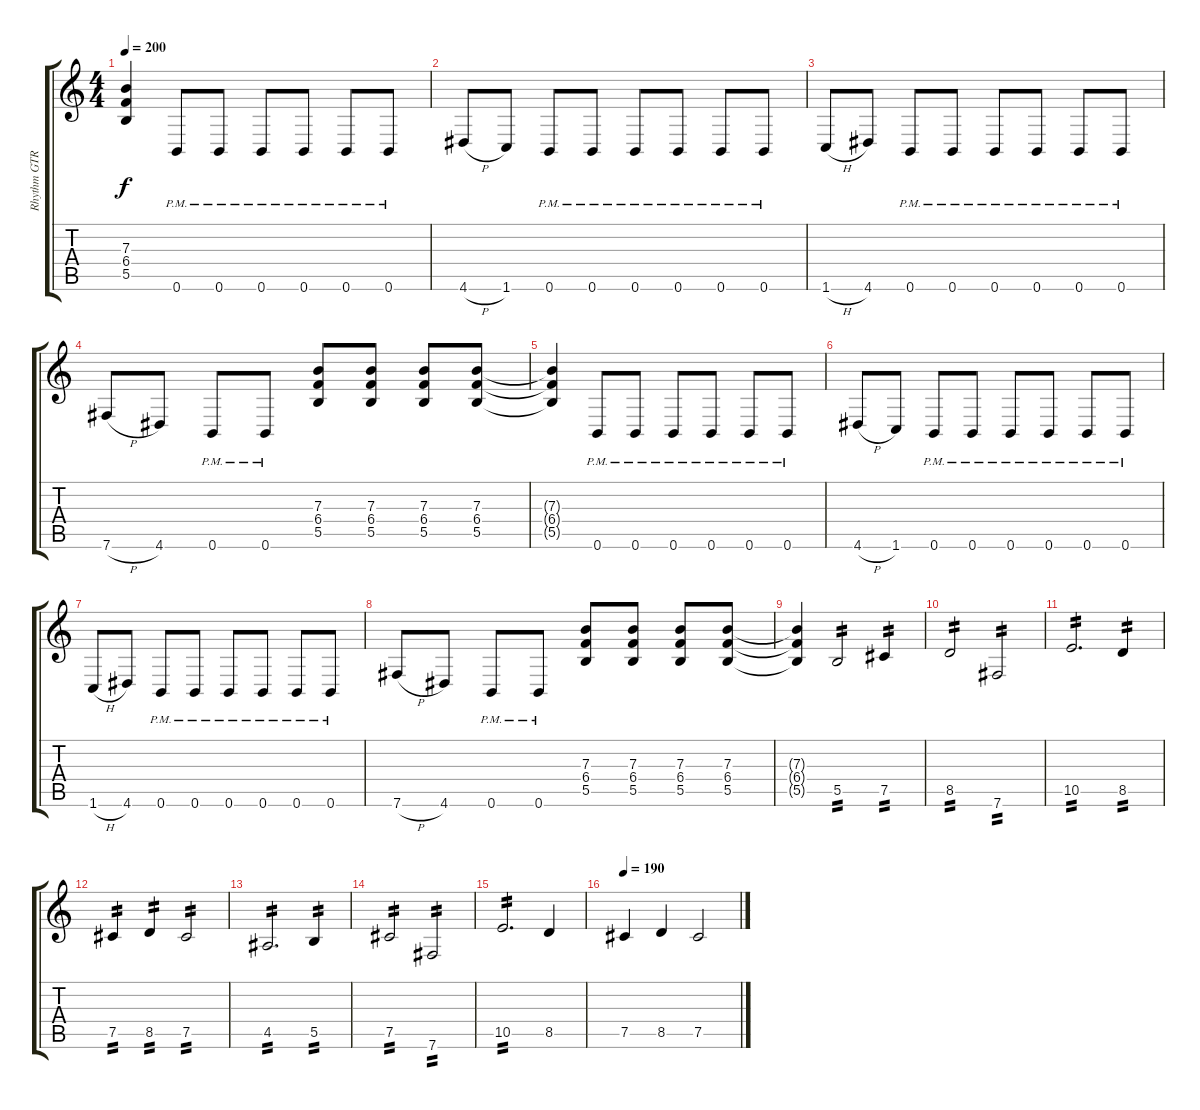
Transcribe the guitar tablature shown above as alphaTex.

\track ("Rhythm GTR L" "Rhythm GTR") {instrument distortionguitar}
\staff {score tabs}
\tuning (Db4 Ab3 E3 B2 Gb2 B1) {hide}
\ts (4 4)
\tempo 200
\clef g2
\ks c
(7.3{t} 6.4{t} 5.5{t}).4{dy f} 0.6{pm}.8 0.6{pm}.8 0.6{pm}.8 0.6{pm}.8 0.6{pm}.8 0.6{pm}.8 |
4.6{h}.8 1.6.8 0.6{pm}.8 0.6{pm}.8 0.6{pm}.8 0.6{pm}.8 0.6{pm}.8 0.6{pm}.8 |
1.6{h}.8 4.6.8 0.6{pm}.8 0.6{pm}.8 0.6{pm}.8 0.6{pm}.8 0.6{pm}.8 0.6{pm}.8 |
7.6{h}.8 4.6.8 0.6{pm}.8 0.6{pm}.8 (7.3 6.4 5.5).8 (7.3 6.4 5.5).8 (7.3 6.4 5.5).8 (7.3 6.4 5.5).8 |
(7.3{t} 6.4{t} 5.5{t}).4 0.6{pm}.8 0.6{pm}.8 0.6{pm}.8 0.6{pm}.8 0.6{pm}.8 0.6{pm}.8 |
4.6{h}.8 1.6.8 0.6{pm}.8 0.6{pm}.8 0.6{pm}.8 0.6{pm}.8 0.6{pm}.8 0.6{pm}.8 |
1.6{h}.8 4.6.8 0.6{pm}.8 0.6{pm}.8 0.6{pm}.8 0.6{pm}.8 0.6{pm}.8 0.6{pm}.8 |
7.6{h}.8 4.6.8 0.6{pm}.8 0.6{pm}.8 (7.3 6.4 5.5).8 (7.3 6.4 5.5).8 (7.3 6.4 5.5).8 (7.3 6.4 5.5).8 |
(7.3{t} 6.4{t} 5.5{t}).4 5.5.2{tp 2} 7.5.4{tp 2} |
8.5.2{tp 2} 7.6.2{tp 2} |
10.5.2{d tp 2} 8.5.4{tp 2} |
7.5.4{tp 2} 8.5.4{tp 2} 7.5.2{tp 2} |
4.5.2{d tp 2} 5.5.4{tp 2} |
7.5.2{tp 2} 7.6.2{tp 2} |
10.5.2{d tp 2} 8.5.4 |
\tempo 190
7.5.4 8.5.4 7.5.2
